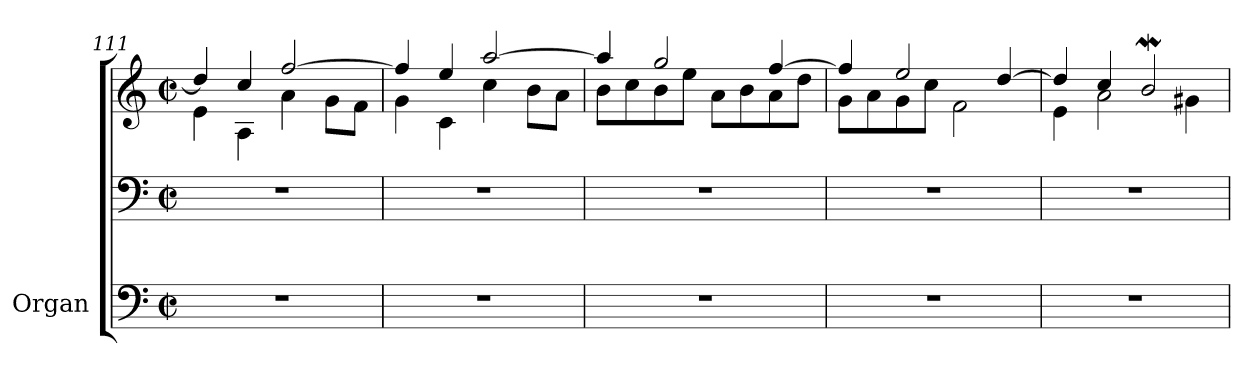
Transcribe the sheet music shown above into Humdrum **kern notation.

**kern	**kern	**kern
*part1	*part1	*part1
*staff3	*staff2	*staff1
*I"Organ	*	*
!!LO:PB:g=z
*clefF4	*clefF4	*clefG2
*k[]	*k[]	*k[]
*M2/2	*M2/2	*M2/2
*met(c|)	*met(c|)	*met(c|)
=111	=111	=111
*	*	*^
1r	1r	4dd/]	4e\
.	.	4cc/	4A\
.	.	[2ff/	4a\
.	.	.	8g\L
.	.	.	8f\J
=112	=112	=112	=112
1r	1r	4ff/]	4g\
.	.	4ee/	4c\
.	.	[2aa/	4cc\
.	.	.	8b\L
.	.	.	8a\J
=113	=113	=113	=113
1r	1r	4aa/]	8b\L
.	.	.	8cc\
.	.	2gg/	8b\
.	.	.	8ee\J
.	.	.	8a\L
.	.	.	8b\
.	.	[4ff/	8a\
.	.	.	8dd\J
=114	=114	=114	=114
1r	1r	4ff/]	8g\L
.	.	.	8a\
.	.	2ee/	8g\
.	.	.	8cc\J
.	.	.	2f\
.	.	[4dd/	.
=115	=115	=115	=115
1r	1r	4dd/]	4e\
.	.	4cc/	2a\
.	.	2bW/	.
.	.	.	4g#X\
*	*	*v	*v
=	=	=
*-	*-	*-
